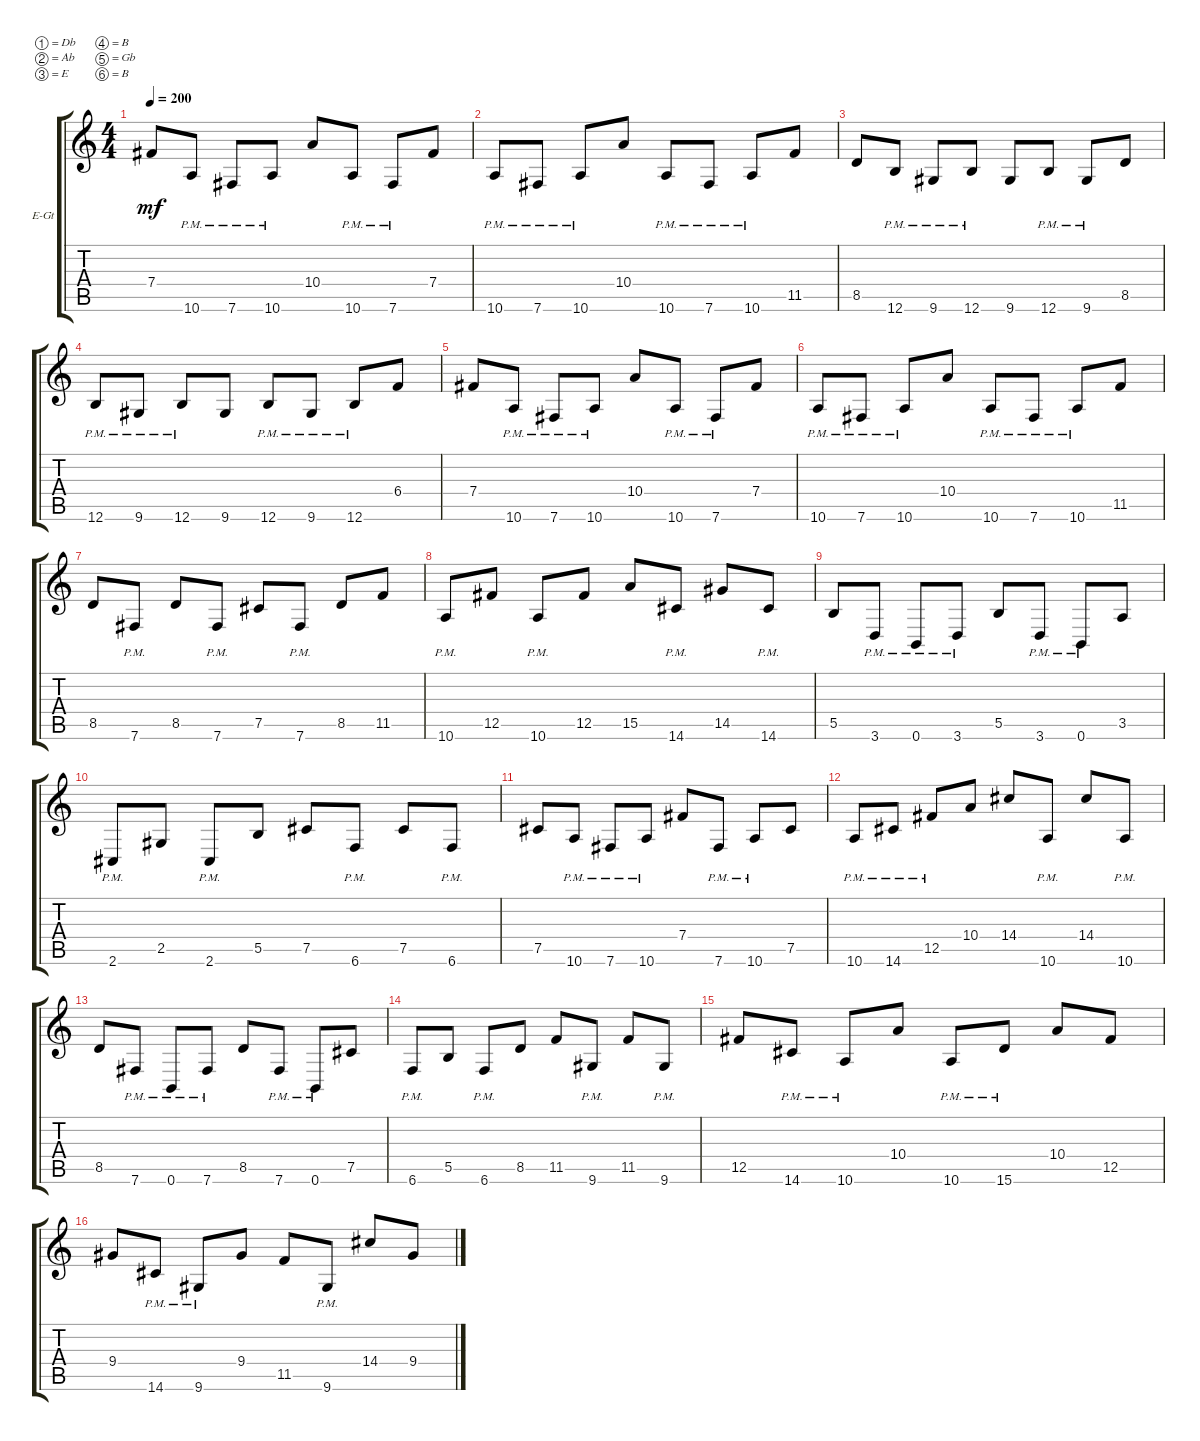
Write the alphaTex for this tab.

\bracketExtendMode groupsimilarinstruments
\firstSystemTrackNameOrientation horizontal
\otherSystemsTrackNameOrientation horizontal
\track ("Rhythm Right" "E-Gt") {instrument overdrivenguitar}
\staff {score tabs}
\tuning (Db4 Ab3 E3 B2 Gb2 B1)
\ts (4 4)
\tempo 200
\clef g2
\ks c
7.4.8{dy mf} 10.6{pm}.8 7.6{pm}.8 10.6{pm}.8 10.4.8 10.6{pm}.8 7.6{pm}.8 7.4.8 |
10.6{pm}.8 7.6{pm}.8 10.6{pm}.8 10.4.8 10.6{pm}.8 7.6{pm}.8 10.6{pm}.8 11.5.8 |
8.5.8 12.6{pm}.8 9.6{pm}.8 12.6{pm}.8 9.6.8 12.6{pm}.8 9.6{pm}.8 8.5.8 |
12.6{pm}.8 9.6{pm}.8 12.6{pm}.8 9.6.8 12.6{pm}.8 9.6{pm}.8 12.6{pm}.8 6.4.8 |
7.4.8 10.6{pm}.8 7.6{pm}.8 10.6{pm}.8 10.4.8 10.6{pm}.8 7.6{pm}.8 7.4.8 |
10.6{pm}.8 7.6{pm}.8 10.6{pm}.8 10.4.8 10.6{pm}.8 7.6{pm}.8 10.6{pm}.8 11.5.8 |
8.5.8 7.6{pm}.8 8.5.8 7.6{pm}.8 7.5.8 7.6{pm}.8 8.5.8 11.5.8 |
10.6{pm}.8 12.5.8 10.6{pm}.8 12.5.8 15.5.8 14.6{pm}.8 14.5.8 14.6{pm}.8 |
5.5.8 3.6{pm}.8 0.6{pm}.8 3.6{pm}.8 5.5.8 3.6{pm}.8 0.6{pm}.8 3.5.8 |
2.6{pm}.8 2.5.8 2.6{pm}.8 5.5.8 7.5.8 6.6{pm}.8 7.5.8 6.6{pm}.8 |
7.5.8 10.6{pm}.8 7.6{pm}.8 10.6{pm}.8 7.4.8 7.6{pm}.8 10.6{pm}.8 7.5.8 |
10.6{pm}.8 14.6{pm}.8 12.5{pm}.8 10.4.8 14.4.8 10.6{pm}.8 14.4.8 10.6{pm}.8 |
8.5.8 7.6{pm}.8 0.6{pm}.8 7.6{pm}.8 8.5.8 7.6{pm}.8 0.6{pm}.8 7.5.8 |
6.6{pm}.8 5.5.8 6.6{pm}.8 8.5.8 11.5.8 9.6{pm}.8 11.5.8 9.6{pm}.8 |
12.5.8 14.6{pm}.8 10.6{pm}.8 10.4.8 10.6{pm}.8 15.6{pm}.8 10.4.8 12.5.8 |
9.4.8 14.6{pm}.8 9.6{pm}.8 9.4.8 11.5.8 9.6{pm}.8 14.4.8 9.4.8
